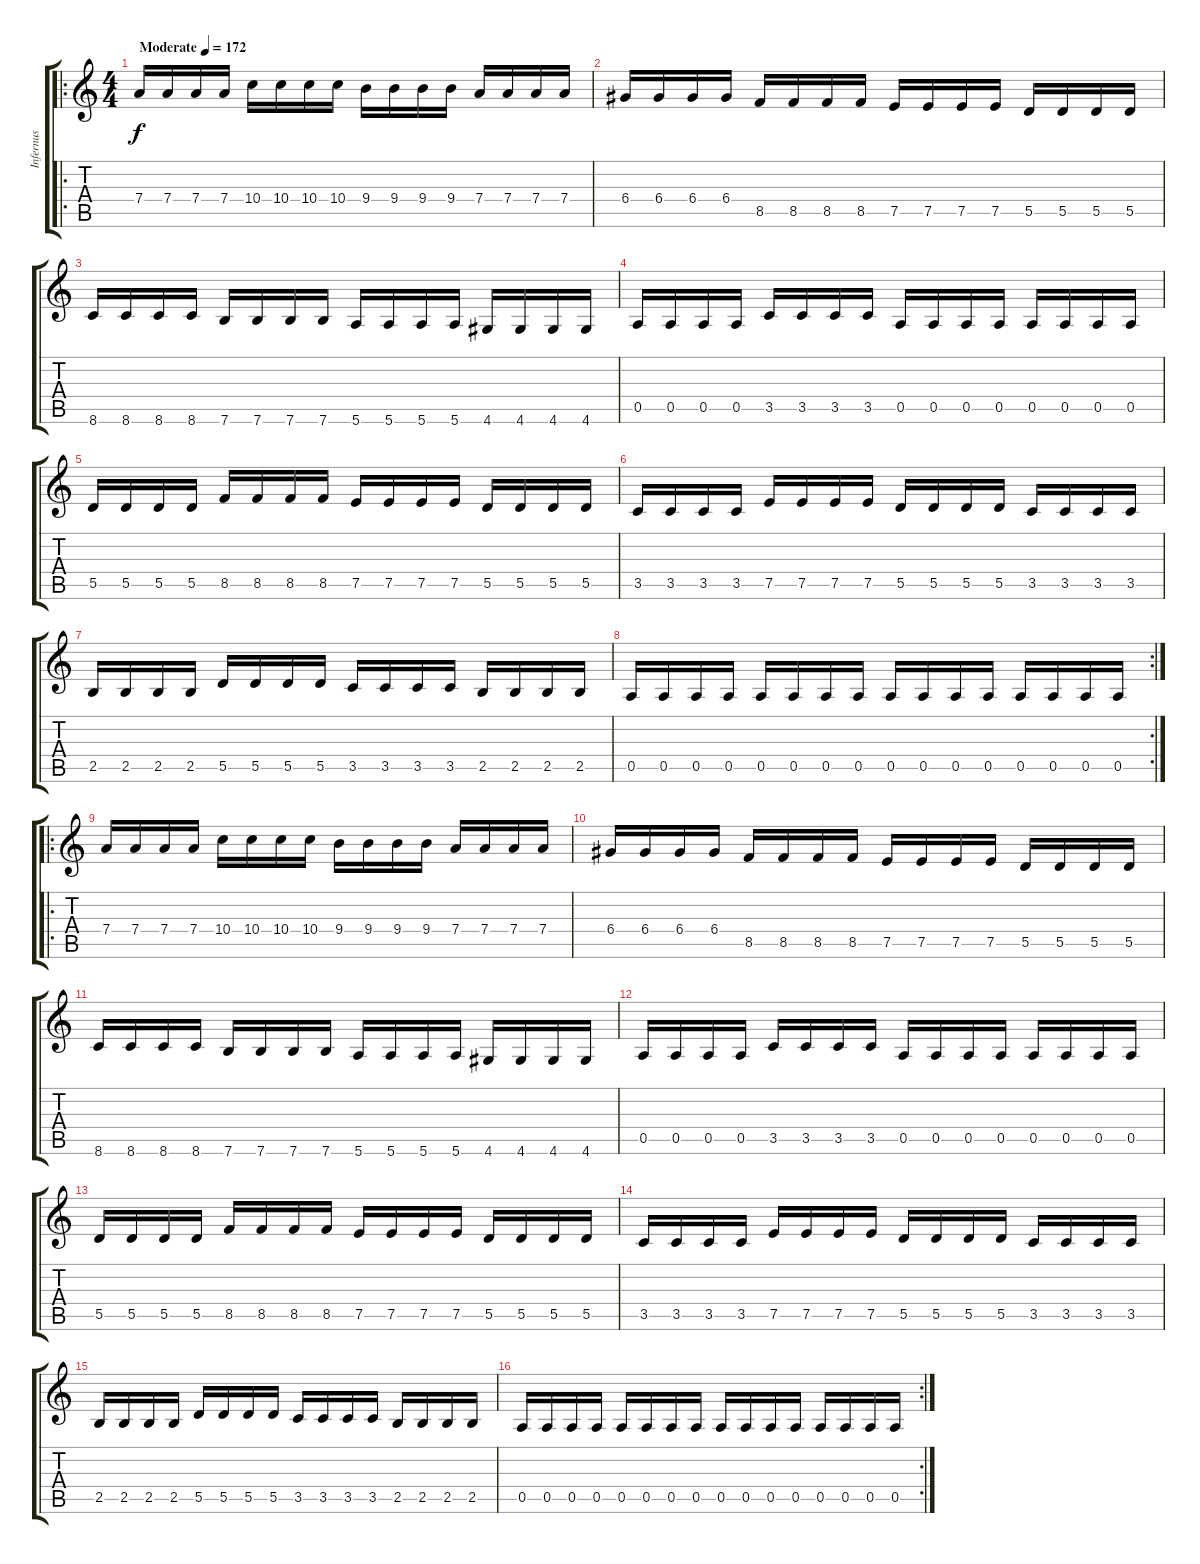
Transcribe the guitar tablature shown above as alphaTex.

\track ("Infernus" "Infernus") {instrument distortionguitar}
\staff {score tabs}
\tuning (E4 B3 G3 D3 A2 E2) {hide}
\ro
\ts (4 4)
\tempo (172 "Moderate")
\clef g2
\ks c
7.4.16{dy f instrument distortionguitar} 7.4.16 7.4.16 7.4.16 10.4.16 10.4.16 10.4.16 10.4.16 9.4.16 9.4.16 9.4.16 9.4.16 7.4.16 7.4.16 7.4.16 7.4.16 |
6.4.16 6.4.16 6.4.16 6.4.16 8.5.16 8.5.16 8.5.16 8.5.16 7.5.16 7.5.16 7.5.16 7.5.16 5.5.16 5.5.16 5.5.16 5.5.16 |
8.6.16 8.6.16 8.6.16 8.6.16 7.6.16 7.6.16 7.6.16 7.6.16 5.6.16 5.6.16 5.6.16 5.6.16 4.6.16 4.6.16 4.6.16 4.6.16 |
0.5.16 0.5.16 0.5.16 0.5.16 3.5.16 3.5.16 3.5.16 3.5.16 0.5.16 0.5.16 0.5.16 0.5.16 0.5.16 0.5.16 0.5.16 0.5.16 |
5.5.16 5.5.16 5.5.16 5.5.16 8.5.16 8.5.16 8.5.16 8.5.16 7.5.16 7.5.16 7.5.16 7.5.16 5.5.16 5.5.16 5.5.16 5.5.16 |
3.5.16 3.5.16 3.5.16 3.5.16 7.5.16 7.5.16 7.5.16 7.5.16 5.5.16 5.5.16 5.5.16 5.5.16 3.5.16 3.5.16 3.5.16 3.5.16 |
2.5.16 2.5.16 2.5.16 2.5.16 5.5.16 5.5.16 5.5.16 5.5.16 3.5.16 3.5.16 3.5.16 3.5.16 2.5.16 2.5.16 2.5.16 2.5.16 |
\rc 2
0.5.16 0.5.16 0.5.16 0.5.16 0.5.16 0.5.16 0.5.16 0.5.16 0.5.16 0.5.16 0.5.16 0.5.16 0.5.16 0.5.16 0.5.16 0.5.16 |
\ro
7.4.16 7.4.16 7.4.16 7.4.16 10.4.16 10.4.16 10.4.16 10.4.16 9.4.16 9.4.16 9.4.16 9.4.16 7.4.16 7.4.16 7.4.16 7.4.16 |
6.4.16 6.4.16 6.4.16 6.4.16 8.5.16 8.5.16 8.5.16 8.5.16 7.5.16 7.5.16 7.5.16 7.5.16 5.5.16 5.5.16 5.5.16 5.5.16 |
8.6.16 8.6.16 8.6.16 8.6.16 7.6.16 7.6.16 7.6.16 7.6.16 5.6.16 5.6.16 5.6.16 5.6.16 4.6.16 4.6.16 4.6.16 4.6.16 |
0.5.16 0.5.16 0.5.16 0.5.16 3.5.16 3.5.16 3.5.16 3.5.16 0.5.16 0.5.16 0.5.16 0.5.16 0.5.16 0.5.16 0.5.16 0.5.16 |
5.5.16 5.5.16 5.5.16 5.5.16 8.5.16 8.5.16 8.5.16 8.5.16 7.5.16 7.5.16 7.5.16 7.5.16 5.5.16 5.5.16 5.5.16 5.5.16 |
3.5.16 3.5.16 3.5.16 3.5.16 7.5.16 7.5.16 7.5.16 7.5.16 5.5.16 5.5.16 5.5.16 5.5.16 3.5.16 3.5.16 3.5.16 3.5.16 |
2.5.16 2.5.16 2.5.16 2.5.16 5.5.16 5.5.16 5.5.16 5.5.16 3.5.16 3.5.16 3.5.16 3.5.16 2.5.16 2.5.16 2.5.16 2.5.16 |
\rc 2
0.5.16 0.5.16 0.5.16 0.5.16 0.5.16 0.5.16 0.5.16 0.5.16 0.5.16 0.5.16 0.5.16 0.5.16 0.5.16 0.5.16 0.5.16 0.5.16
